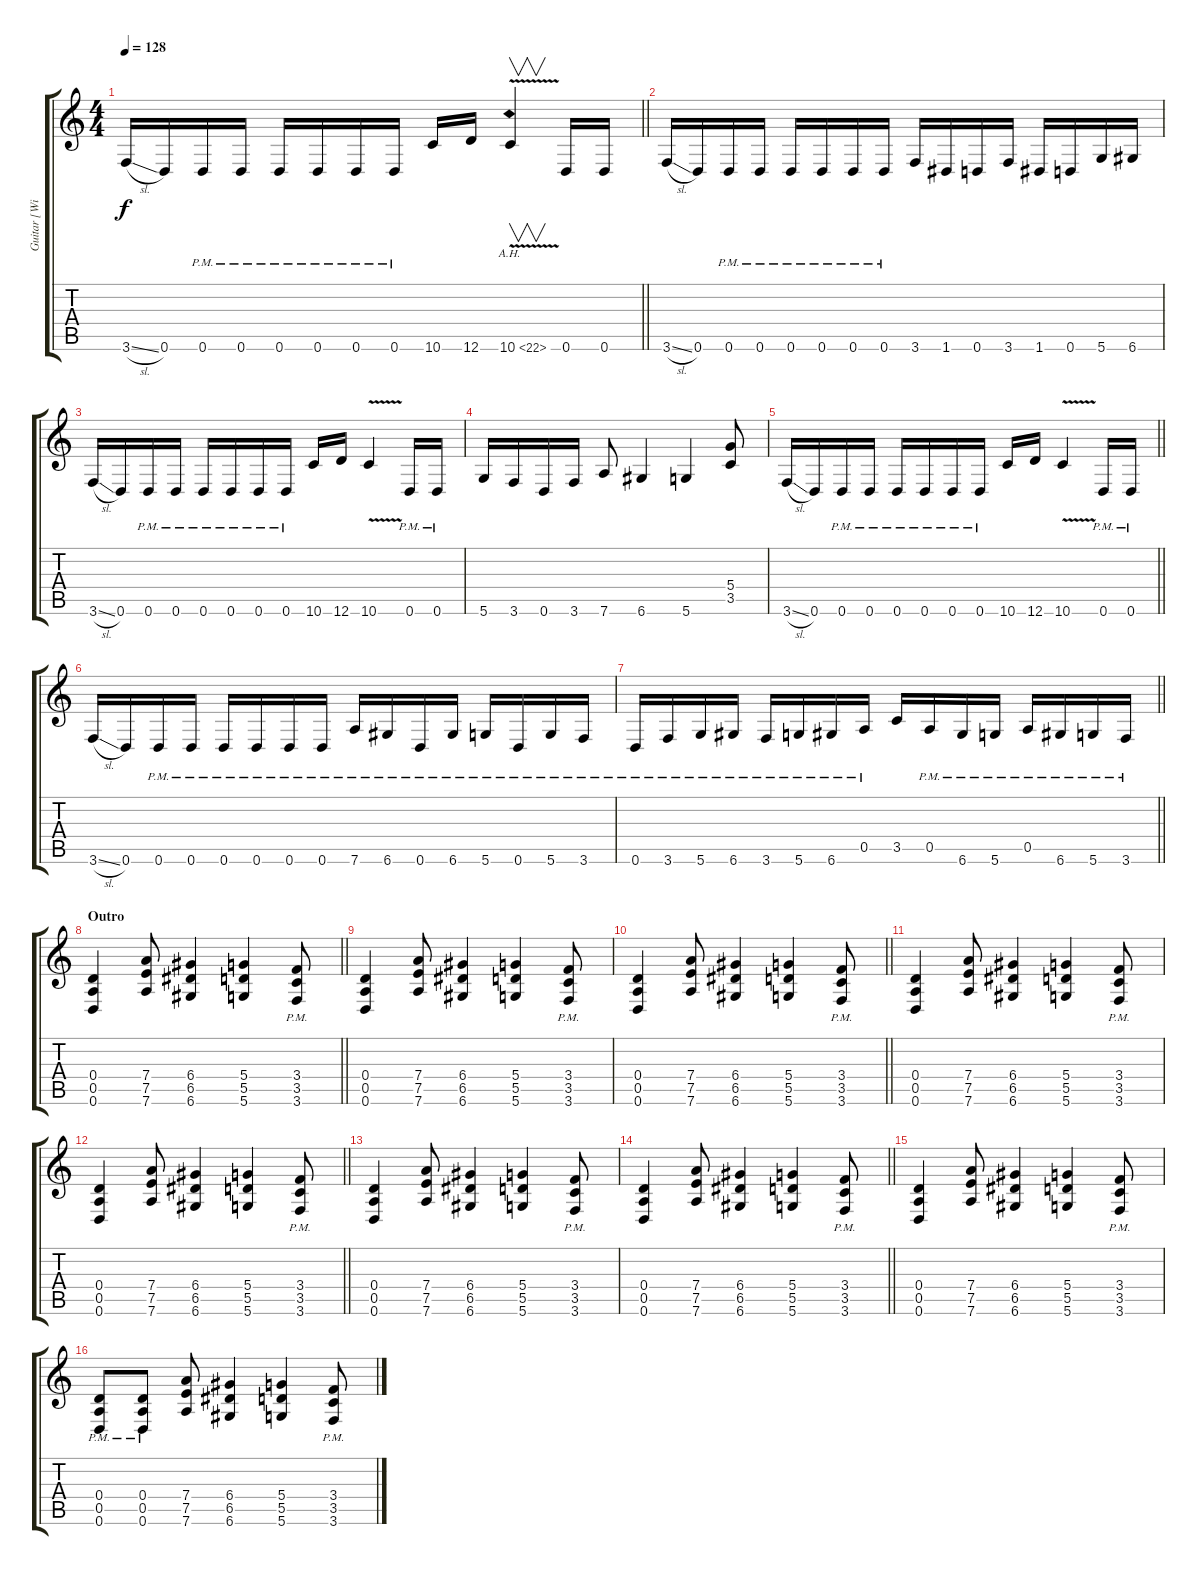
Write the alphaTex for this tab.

\track ("Guitar [Willie Adler]" "Guitar [Wi") {instrument overdrivenguitar}
\staff {score tabs}
\tuning (E4 B3 G3 D3 A2 D2) {hide}
\ts (4 4)
\tempo 128
\clef g2
\barLineRight lightlight
\ks c
3.6{sl}.16{dy f} 0.6.16 0.6{pm}.16 0.6{pm}.16 0.6{pm}.16 0.6{pm}.16 0.6{pm}.16 0.6{pm}.16 10.6.16 12.6.16 10.6{ah 12 v}.4{v} 0.6.16 0.6.16 |
3.6{sl}.16 0.6.16 0.6{pm}.16 0.6{pm}.16 0.6{pm}.16 0.6{pm}.16 0.6{pm}.16 0.6{pm}.16 3.6.16 1.6.16 0.6.16 3.6.16 1.6.16 0.6.16 5.6.16 6.6.16 |
3.6{sl}.16 0.6.16 0.6{pm}.16 0.6{pm}.16 0.6{pm}.16 0.6{pm}.16 0.6{pm}.16 0.6{pm}.16 10.6.16 12.6.16 10.6{v}.4 0.6{pm}.16 0.6{pm}.16 |
5.6.16 3.6.16 0.6.16 3.6.16 7.6.8 6.6.4 5.6.4 (5.4 3.5).8 |
\barLineRight lightlight
3.6{sl}.16 0.6.16 0.6{pm}.16 0.6{pm}.16 0.6{pm}.16 0.6{pm}.16 0.6{pm}.16 0.6{pm}.16 10.6.16 12.6.16 10.6{v}.4 0.6{pm}.16 0.6{pm}.16 |
3.6{sl}.16 0.6.16 0.6{pm}.16 0.6{pm}.16 0.6{pm}.16 0.6{pm}.16 0.6{pm}.16 0.6{pm}.16 7.6{pm}.16 6.6{pm}.16 0.6{pm}.16 6.6{pm}.16 5.6{pm}.16 0.6{pm}.16 5.6{pm}.16 3.6{pm}.16 |
\barLineRight lightlight
0.6{pm}.16 3.6{pm}.16 5.6{pm}.16 6.6{pm}.16 3.6{pm}.16 5.6{pm}.16 6.6{pm}.16 0.5{pm}.16 3.5.16 0.5{pm}.16 6.6{pm}.16 5.6{pm}.16 0.5{pm}.16 6.6{pm}.16 5.6{pm}.16 3.6{pm}.16 |
\section ("" "Outro")
\barLineRight lightlight
(0.4 0.5 0.6).4 (7.4 7.5 7.6).8 (6.4 6.5 6.6).4 (5.4 5.5 5.6).4 (3.4{pm} 3.5{pm} 3.6{pm}).8 |
(0.4 0.5 0.6).4 (7.4 7.5 7.6).8 (6.4 6.5 6.6).4 (5.4 5.5 5.6).4 (3.4{pm} 3.5{pm} 3.6{pm}).8 |
\barLineRight lightlight
(0.4 0.5 0.6).4 (7.4 7.5 7.6).8 (6.4 6.5 6.6).4 (5.4 5.5 5.6).4 (3.4{pm} 3.5{pm} 3.6{pm}).8 |
(0.4 0.5 0.6).4 (7.4 7.5 7.6).8 (6.4 6.5 6.6).4 (5.4 5.5 5.6).4 (3.4{pm} 3.5{pm} 3.6{pm}).8 |
\barLineRight lightlight
(0.4 0.5 0.6).4 (7.4 7.5 7.6).8 (6.4 6.5 6.6).4 (5.4 5.5 5.6).4 (3.4{pm} 3.5{pm} 3.6{pm}).8 |
(0.4 0.5 0.6).4 (7.4 7.5 7.6).8 (6.4 6.5 6.6).4 (5.4 5.5 5.6).4 (3.4{pm} 3.5{pm} 3.6{pm}).8 |
\barLineRight lightlight
(0.4 0.5 0.6).4 (7.4 7.5 7.6).8 (6.4 6.5 6.6).4 (5.4 5.5 5.6).4 (3.4{pm} 3.5{pm} 3.6{pm}).8 |
(0.4 0.5 0.6).4 (7.4 7.5 7.6).8 (6.4 6.5 6.6).4 (5.4 5.5 5.6).4 (3.4{pm} 3.5{pm} 3.6{pm}).8 |
(0.4{pm} 0.5{pm} 0.6{pm}).8 (0.4{pm} 0.5{pm} 0.6{pm}).8 (7.4 7.5 7.6).8 (6.4 6.5 6.6).4 (5.4 5.5 5.6).4 (3.4{pm} 3.5{pm} 3.6{pm}).8
